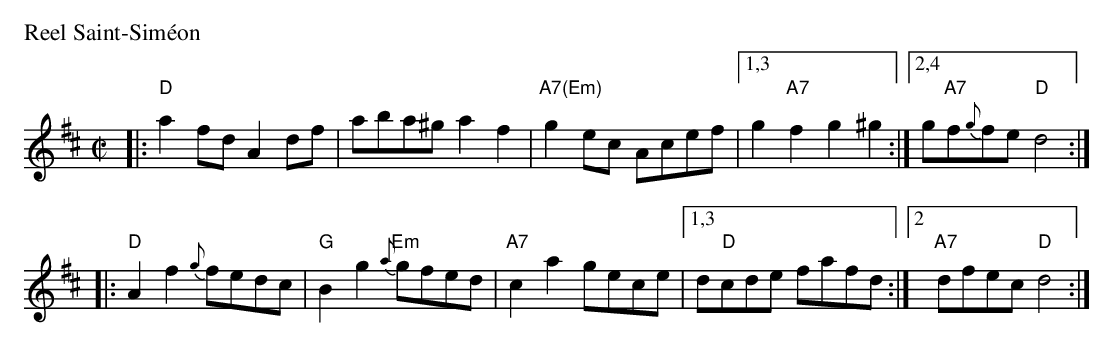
X:1
P: Reel Saint-Sim\'eon
M: C|
L: 1/8
K: D
|: "D"a2fd A2df | aba^g a2f2 | "A7(Em)"g2ec Acef |1,3 g2"A7"f2 g2^g2 :|2,4 g"A7"f{g}fe "D"d4 :|
|: "D"A2f2 {g}fedc | "G"B2g2 "Em"{a}gfed | "A7"c2a2 gece |1,3 d"D"cde fafd :|2 "A7"dfec "D"d4 :|
